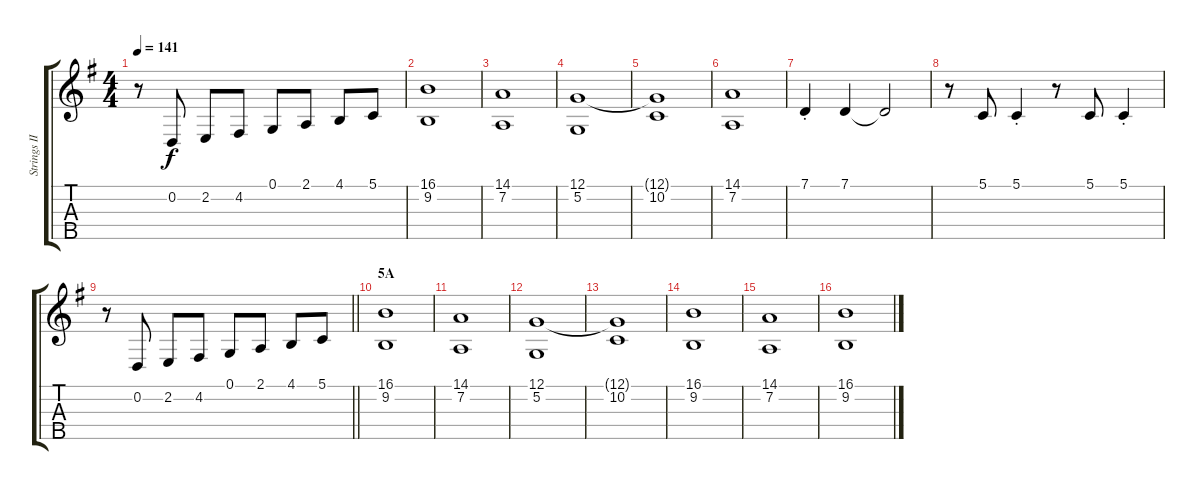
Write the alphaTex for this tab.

\track ("Strings II" "Strings II") {instrument stringensemble1}
\staff {score tabs}
\tuning (G3 D3 A2 E2 B1) {hide}
\ts (4 4)
\tempo 141
\clef g2
\ks g
r.8{dy f} 0.2.8 2.2.8 4.2.8 0.1.8 2.1.8 4.1.8 5.1.8 |
(16.1 9.2).1 |
(14.1 7.2).1 |
(12.1 5.2).1 |
(12.1{t} 10.2).1 |
(14.1 7.2).1 |
7.1{st}.4 7.1.4 7.1{t}.2 |
r.8 5.1.8 5.1{st}.4 r.8 5.1.8 5.1{st}.4 |
\barLineRight lightlight
r.8 0.2.8 2.2.8 4.2.8 0.1.8 2.1.8 4.1.8 5.1.8 |
\section ("" "5A")
(16.1 9.2).1 |
(14.1 7.2).1 |
(12.1 5.2).1 |
(12.1{t} 10.2).1 |
(16.1 9.2).1 |
(14.1 7.2).1 |
(16.1 9.2).1
